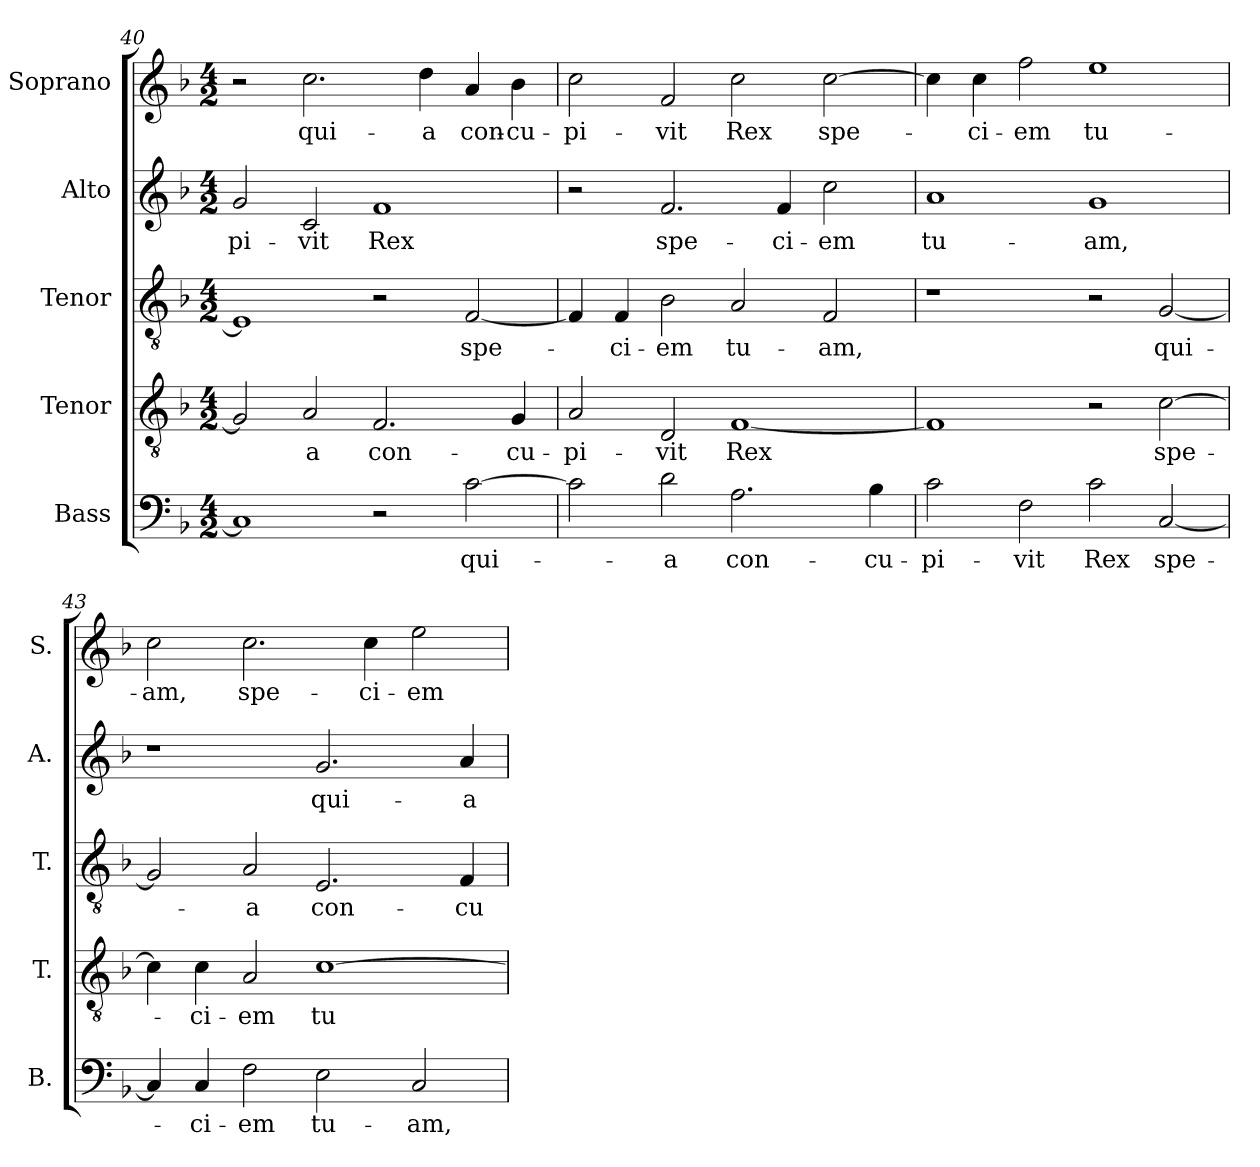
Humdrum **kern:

**kern	**text	**kern	**text	**kern	**text	**kern	**text	**kern	**text
*part5	*part5	*part4	*part4	*part3	*part3	*part2	*part2	*part1	*part1
*staff5	*staff5	*staff4	*staff4	*staff3	*staff3	*staff2	*staff2	*staff1	*staff1
*I"Bass	*	*I"Tenor	*	*I"Tenor	*	*I"Alto	*	*I"Soprano	*
*I'B.	*	*I'T.	*	*I'T.	*	*I'A.	*	*I'S.	*
*clefF4	*	*clefGv2	*	*clefGv2	*	*clefG2	*	*clefG2	*
*	*	*ITrd7c12	*	*	*	*	*	*	*
*k[b-]	*	*k[b-]	*	*k[b-]	*	*k[b-]	*	*k[b-]	*
*F:	*	*F:	*	*F:	*	*F:	*	*F:	*
*M4/2	*	*M4/2	*	*M4/2	*	*M4/2	*	*M4/2	*
=40	=40	=40	=40	=40	=40	=40	=40	=40	=40
!	!	!	!	!	!	!	!LO:LY:b:color=#000000	!	!
1Ci]	.	2GGi/]	.	1Ei]	.	2gi/	-pi-	2r	.
!	!	!	!LO:LY:b:color=#000000	!	!	!	!	!	!
!	!	!	!	!	!	!	!LO:LY:b:color=#000000	!	!
!	!	!	!	!	!	!	!	!	!LO:LY:b:color=#000000
.	.	2AAi/	-a	.	.	2ci/	-vit	2.cci\	qui-
!	!	!	!LO:LY:b:color=#000000	!	!	!	!	!	!
!	!	!	!	!	!	!	!LO:LY:b:color=#000000	!	!
2r	.	2.FFi/	con-	2r	.	1fi	Rex	.	.
!	!	!	!	!	!	!	!	!	!LO:LY:b:color=#000000
.	.	.	.	.	.	.	.	4ddi\	-a
!	!LO:LY:b:color=#000000	!	!	!	!	!	!	!	!
!	!	!	!	!	!LO:LY:b:color=#000000	!	!	!	!
!	!	!	!	!	!	!	!	!	!LO:LY:b:color=#000000
[2ci\	qui-	.	.	[2Fi/	spe-	.	.	4ai/	con-
!	!	!	!LO:LY:b:color=#000000	!	!	!	!	!	!
!	!	!	!	!	!	!	!	!	!LO:LY:b:color=#000000
.	.	4GGi/	-cu-	.	.	.	.	4b-i\	-cu-
=41	=41	=41	=41	=41	=41	=41	=41	=41	=41
!	!	!	!LO:LY:b:color=#000000	!	!	!	!	!	!
!	!	!	!	!	!	!	!	!	!LO:LY:b:color=#000000
2ci\]	.	2AAi/	-pi-	4Fi/]	.	2r	.	2cci\	-pi-
!	!	!	!	!	!LO:LY:b:color=#000000	!	!	!	!
.	.	.	.	4Fi/	-ci-	.	.	.	.
!	!LO:LY:b:color=#000000	!	!	!	!	!	!	!	!
!	!	!	!LO:LY:b:color=#000000	!	!	!	!	!	!
!	!	!	!	!	!LO:LY:b:color=#000000	!	!	!	!
!	!	!	!	!	!	!	!LO:LY:b:color=#000000	!	!
!	!	!	!	!	!	!	!	!	!LO:LY:b:color=#000000
2di\	-a	2DDi/	-vit	2B-i\	-em	2.fi/	spe-	2fi/	-vit
!	!LO:LY:b:color=#000000	!	!	!	!	!	!	!	!
!	!	!	!LO:LY:b:color=#000000	!	!	!	!	!	!
!	!	!	!	!	!LO:LY:b:color=#000000	!	!	!	!
!	!	!	!	!	!	!	!	!	!LO:LY:b:color=#000000
2.Ai\	con-	[1FFi	Rex	2Ai/	tu-	.	.	2cci\	Rex
!	!	!	!	!	!	!	!LO:LY:b:color=#000000	!	!
.	.	.	.	.	.	4fi/	-ci-	.	.
!	!	!	!	!	!LO:LY:b:color=#000000	!	!	!	!
!	!	!	!	!	!	!	!LO:LY:b:color=#000000	!	!
!	!	!	!	!	!	!	!	!	!LO:LY:b:color=#000000
.	.	.	.	2Fi/	-am,	2cci\	-em	[2cci\	spe-
!	!LO:LY:b:color=#000000	!	!	!	!	!	!	!	!
4B-i\	-cu-	.	.	.	.	.	.	.	.
!!LO:LB:g=z
=42	=42	=42	=42	=42	=42	=42	=42	=42	=42
!	!LO:LY:b:color=#000000	!	!	!	!	!	!	!	!
!	!	!	!	!	!	!	!LO:LY:b:color=#000000	!	!
2ci\	-pi-	1FFi]	.	1r	.	1ai	tu-	4cci\]	.
!	!	!	!	!	!	!	!	!	!LO:LY:b:color=#000000
.	.	.	.	.	.	.	.	4cci\	-ci-
!	!LO:LY:b:color=#000000	!	!	!	!	!	!	!	!
!	!	!	!	!	!	!	!	!	!LO:LY:b:color=#000000
2Fi\	-vit	.	.	.	.	.	.	2ffi\	-em
!	!LO:LY:b:color=#000000	!	!	!	!	!	!	!	!
!	!	!	!	!	!	!	!LO:LY:b:color=#000000	!	!
!	!	!	!	!	!	!	!	!	!LO:LY:b:color=#000000
2ci\	Rex	2r	.	2r	.	1gi	-am,	1eei	tu-
!	!LO:LY:b:color=#000000	!	!	!	!	!	!	!	!
!	!	!	!LO:LY:b:color=#000000	!	!	!	!	!	!
!	!	!	!	!	!LO:LY:b:color=#000000	!	!	!	!
[2Ci/	spe-	[2Ci\	spe-	[2Gi/	qui-	.	.	.	.
=43	=43	=43	=43	=43	=43	=43	=43	=43	=43
!	!	!	!	!	!	!	!	!	!LO:LY:b:color=#000000
4Ci/]	.	4Ci\]	.	2Gi/]	.	1r	.	2cci\	-am,
!	!LO:LY:b:color=#000000	!	!	!	!	!	!	!	!
!	!	!	!LO:LY:b:color=#000000	!	!	!	!	!	!
4Ci/	-ci-	4Ci\	-ci-	.	.	.	.	.	.
!	!LO:LY:b:color=#000000	!	!	!	!	!	!	!	!
!	!	!	!LO:LY:b:color=#000000	!	!	!	!	!	!
!	!	!	!	!	!LO:LY:b:color=#000000	!	!	!	!
!	!	!	!	!	!	!	!	!	!LO:LY:b:color=#000000
2Fi\	-em	2AAi/	-em	2Ai/	-a	.	.	2.cci\	spe-
!	!LO:LY:b:color=#000000	!	!	!	!	!	!	!	!
!	!	!	!LO:LY:b:color=#000000	!	!	!	!	!	!
!	!	!	!	!	!LO:LY:b:color=#000000	!	!	!	!
!	!	!	!	!	!	!	!LO:LY:b:color=#000000	!	!
2Ei\	tu-	[1Ci	tu-	2.Ei/	con-	2.gi/	qui-	.	.
!	!	!	!	!	!	!	!	!	!LO:LY:b:color=#000000
.	.	.	.	.	.	.	.	4cci\	-ci-
!	!LO:LY:b:color=#000000	!	!	!	!	!	!	!	!
!	!	!	!	!	!	!	!	!	!LO:LY:b:color=#000000
2Ci/	-am,	.	.	.	.	.	.	2eei\	-em
!	!	!	!	!	!LO:LY:b:color=#000000	!	!	!	!
!	!	!	!	!	!	!	!LO:LY:b:color=#000000	!	!
.	.	.	.	4Fi/	-cu-	4ai/	-a	.	.
=	=	=	=	=	=	=	=	=	=
*-	*-	*-	*-	*-	*-	*-	*-	*-	*-
